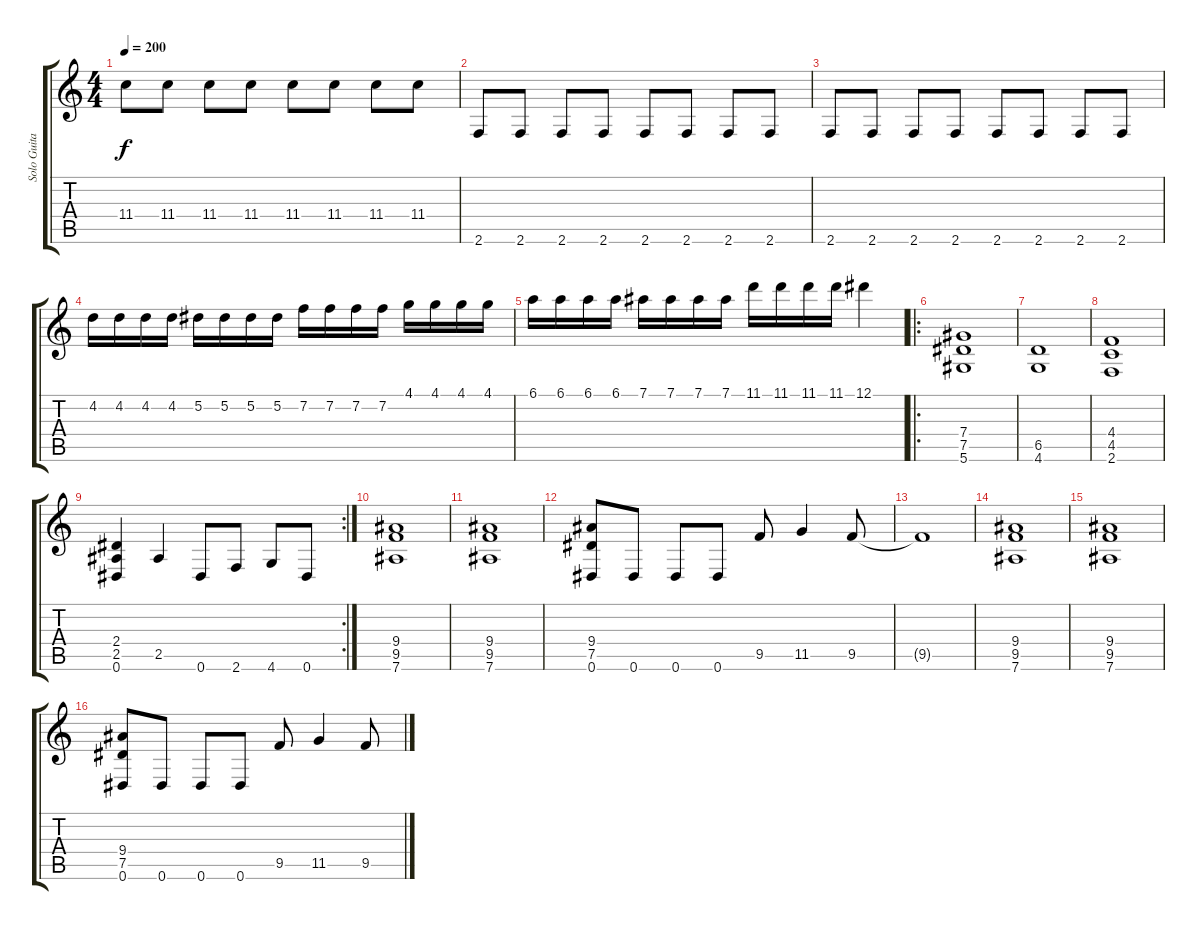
\track ("Solo Guitar" "Solo Guita") {instrument distortionguitar}
\staff {score tabs}
\tuning (Eb4 Bb3 Gb3 Db3 Ab2 Eb2) {hide}
\ts (4 4)
\tempo 200
\clef g2
\ks c
11.4.8{dy f} 11.4.8 11.4.8 11.4.8 11.4.8 11.4.8 11.4.8 11.4.8 |
2.6.8 2.6.8 2.6.8 2.6.8 2.6.8 2.6.8 2.6.8 2.6.8 |
2.6.8 2.6.8 2.6.8 2.6.8 2.6.8 2.6.8 2.6.8 2.6.8 |
4.2.16 4.2.16 4.2.16 4.2.16 5.2.16 5.2.16 5.2.16 5.2.16 7.2.16 7.2.16 7.2.16 7.2.16 4.1.16 4.1.16 4.1.16 4.1.16 |
6.1.16 6.1.16 6.1.16 6.1.16 7.1.16 7.1.16 7.1.16 7.1.16 11.1.16 11.1.16 11.1.16 11.1.16 12.1.4 |
\ro
(7.4 7.5 5.6).1 |
(6.5 4.6).1 |
(4.4 4.5 2.6).1 |
\rc 2
(2.4 2.5 0.6).4 2.5.4 0.6.8 2.6.8 4.6.8 0.6.8 |
(9.4 9.5 7.6).1 |
(9.4 9.5 7.6).1 |
(9.4 7.5 0.6).8 0.6.8 0.6.8 0.6.8 9.5.8 11.5.4 9.5.8 |
9.5{t}.1 |
(9.4 9.5 7.6).1 |
(9.4 9.5 7.6).1 |
(9.4 7.5 0.6).8 0.6.8 0.6.8 0.6.8 9.5.8 11.5.4 9.5.8
